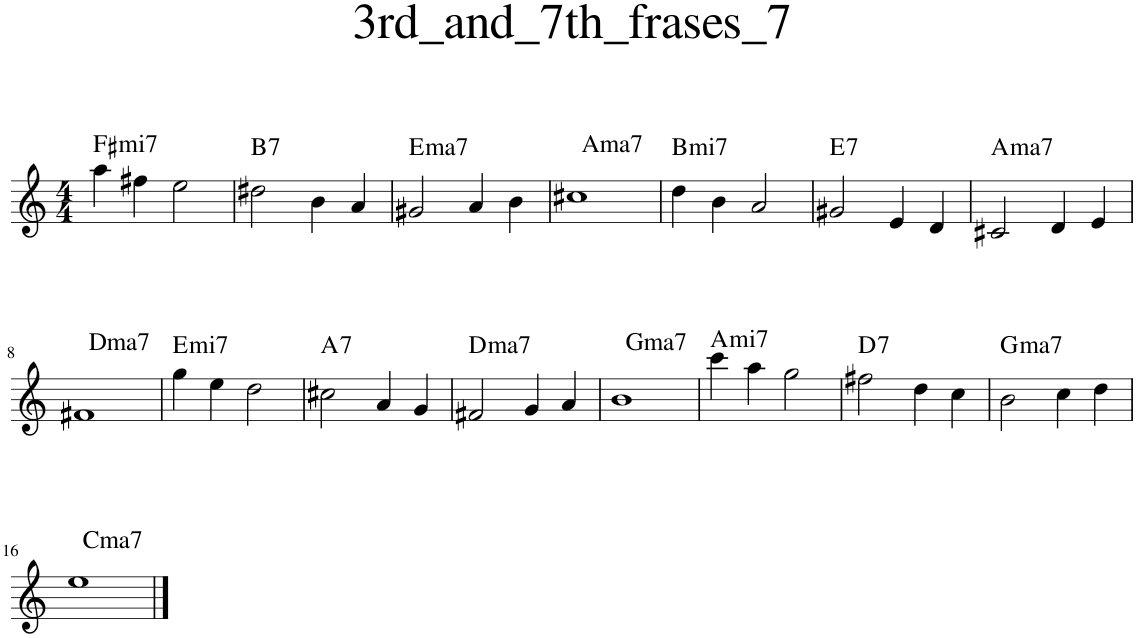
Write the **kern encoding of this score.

**kern	**kern	**harte
*part2	*part1	*part1
*staff2	*staff1	*
*I"Piano	*I"Piano	*
*I'Pno.	*I'Pno	*
*stria5	*	*
*clefF4	*clefG2	*
*k[]	*k[]	*
*M4/4	*M4/4	*
=1	=1	=1
!	!	!LO:H:kt=mi7
1A 1c#X 1e 1g#X	4aa\	F#:min7
.	4ff#X\	.
.	2ee\	.
=2	=2	=2
!	!	!LO:H:kt=7
1A 1B 1d#X 1f#X	2dd#X\	B:7
.	4b\	.
.	4a/	.
=3	=3	=3
!	!	!LO:H:kt=ma7
1B 1d#X 1e 1g#X	2g#X/	E:maj7
.	4a/	.
.	4b\	.
=4	=4	=4
!	!LO:TX:a:t=Ama7	!
1A 1c#X 1e 1g#X	1cc#X	.
=5	=5	=5
!	!	!LO:H:kt=mi7
1D 1F#X 1A 1c#X	4dd\	B:min7
.	4b\	.
.	2a/	.
=6	=6	=6
!	!	!LO:H:kt=7
1D 1E 1G#X 1B	2g#X/	E:7
.	4e/	.
.	4d/	.
=7	=7	=7
!	!	!LO:H:kt=ma7
1E 1G#X 1A 1c#X	2c#X/	A:maj7
.	4d/	.
.	4e/	.
!!LO:LB:g=z
=8	=8	=8
!	!LO:TX:a:t=Dma7	!
1D 1F#X 1A 1c#X	1f#X	.
=9	=9	=9
!	!	!LO:H:kt=mi7
1G 1B 1d 1f#X	4gg\	E:min7
.	4ee\	.
.	2dd\	.
=10	=10	=10
!	!	!LO:H:kt=7
1G 1A 1c#X 1e	2cc#X\	A:7
.	4a/	.
.	4g/	.
=11	=11	=11
!	!	!LO:H:kt=ma7
1A 1c#X 1d 1f#X	2f#X/	D:maj7
.	4g/	.
.	4a/	.
=12	=12	=12
!	!LO:TX:a:t=Gma7	!
1G 1B 1d 1f#X	1b	.
=13	=13	=13
!	!	!LO:H:kt=mi7
1C 1E 1G 1B	4ccc\	A:min7
.	4aa\	.
.	2gg\	.
=14	=14	=14
!	!	!LO:H:kt=7
1C 1D 1F#X 1A	2ff#X\	D:7
.	4dd\	.
.	4cc\	.
=15	=15	=15
!	!	!LO:H:kt=ma7
1D 1F#X 1G 1B	2b\	G:maj7
.	4cc\	.
.	4dd\	.
!!LO:LB:g=z
=16	=16	=16
!	!LO:TX:a:t=Cma7	!
1C 1E 1G 1B	1ee	.
==	==	==
*-	*-	*-
